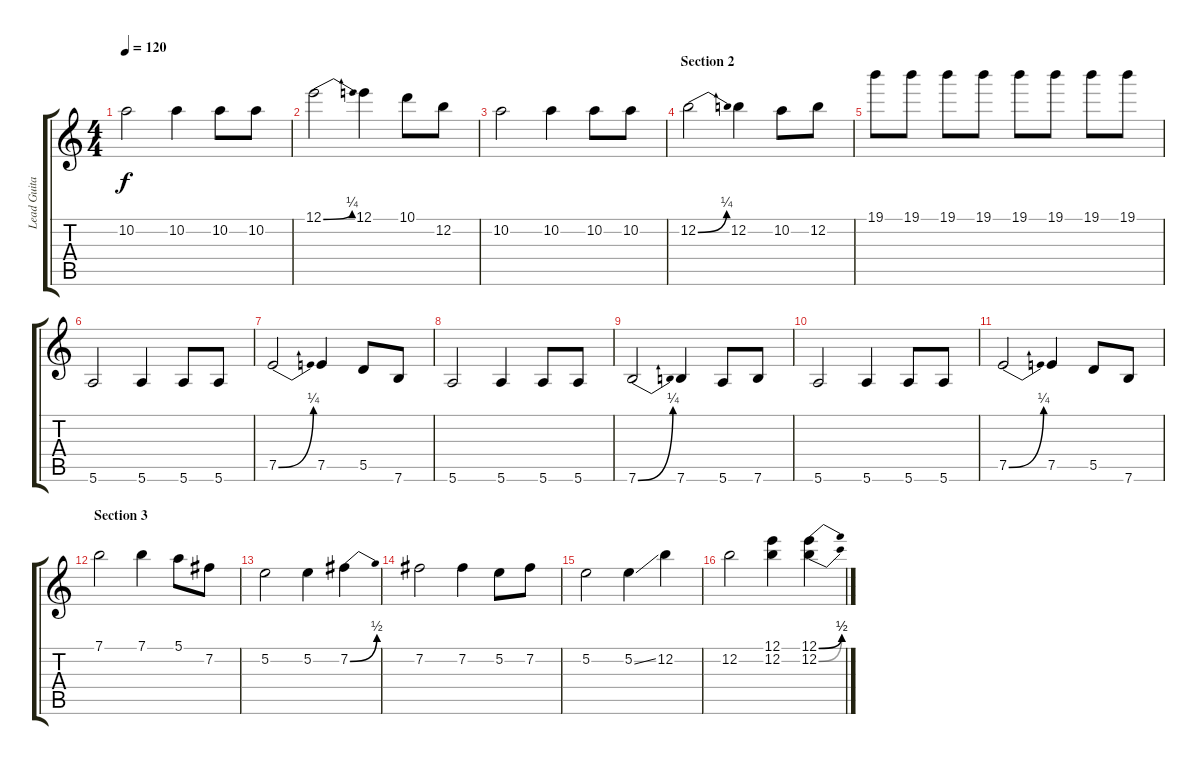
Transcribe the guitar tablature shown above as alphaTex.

\track ("Lead Guitar" "Lead Guita") {instrument acousticguitarsteel}
\staff {score tabs}
\tuning (E4 B3 G3 D3 A2 E2) {hide}
\ts (4 4)
\tempo 120
\clef g2
\ks c
10.2.2{dy f} 10.2.4 10.2.8 10.2.8 |
12.1{be (bend 0 0 60 1)}.2 12.1.4 10.1.8 12.2.8 |
10.2.2 10.2.4 10.2.8 10.2.8 |
\section ("" "Section 2")
12.2{be (bend 0 0 60 1)}.2 12.2.4 10.2.8 12.2.8 |
19.1.8 19.1.8 19.1.8 19.1.8 19.1.8 19.1.8 19.1.8 19.1.8 |
5.6.2 5.6.4 5.6.8 5.6.8 |
7.5{be (bend 0 0 60 1)}.2 7.5.4 5.5.8 7.6.8 |
5.6.2 5.6.4 5.6.8 5.6.8 |
7.6{be (bend 0 0 60 1)}.2 7.6.4 5.6.8 7.6.8 |
5.6.2 5.6.4 5.6.8 5.6.8 |
7.5{be (bend 0 0 60 1)}.2 7.5.4 5.5.8 7.6.8 |
\section ("" "Section 3")
7.1.2 7.1.4 5.1.8 7.2.8 |
5.2.2 5.2.4 7.2{be (bend 0 0 60 2)}.4 |
7.2.2 7.2.4 5.2.8 7.2.8 |
5.2.2 5.2{ss}.4 12.2.4 |
12.2.2 (12.1 12.2).4 (12.1{be (bend 0 0 60 2)} 12.2{be (bend 0 0 60 2)}).4
